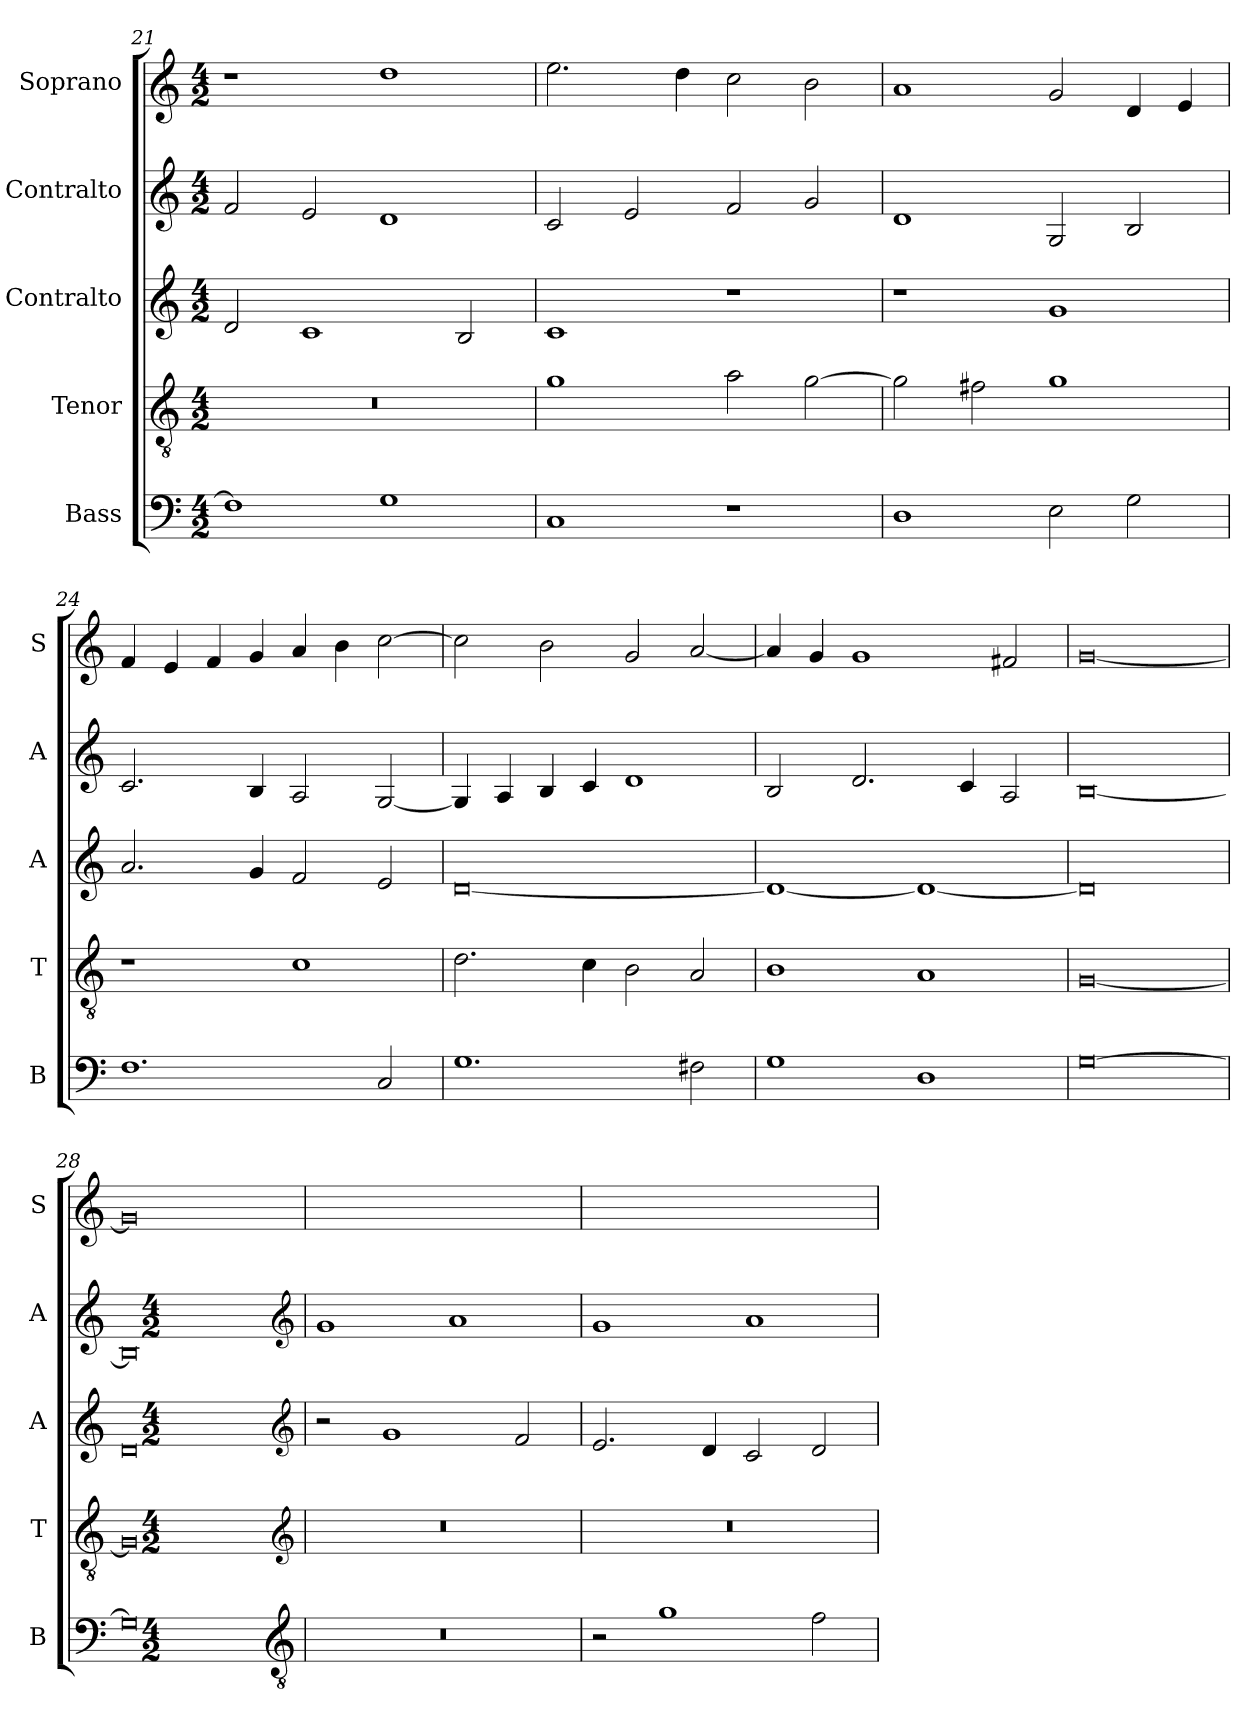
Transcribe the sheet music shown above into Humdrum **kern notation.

**kern	**kern	**kern	**kern	**kern
*part5	*part4	*part3	*part2	*part1
*staff5	*staff4	*staff3	*staff2	*staff1
*I"Bass	*I"Tenor	*I"Contralto	*I"Contralto	*I"Soprano
*I'B	*I'T	*I'A	*I'A	*I'S
*clefF4	*clefGv2	*clefG2	*clefG2	*clefG2
*k[]	*k[]	*k[]	*k[]	*k[]
*G:mix	*G:mix	*G:mix	*G:mix	*G:mix
*M4/2	*M4/2	*M4/2	*M4/2	*M4/2
=21	=21	=21	=21	=21
1F]	0r	2d	2f	1r
.	.	1c	2e	.
1G	.	.	1d	1dd
.	.	2B	.	.
=22	=22	=22	=22	=22
1C	1g	1c	2c	2.ee
.	.	.	2e	.
.	.	.	.	4dd
1r	2a	1r	2f	2cc
.	[2g	.	2g	2b
=23	=23	=23	=23	=23
1D	2g]	1r	1d	1a
.	2f#X	.	.	.
2E	1g	1g	2G	2g
2G	.	.	2B	4d
.	.	.	.	4e
=24	=24	=24	=24	=24
1.F	1r	2.a	2.c	4f
.	.	.	.	4e
.	.	.	.	4f
.	.	4g	4B	4g
.	1c	2f	2A	4a
.	.	.	.	4b
2C	.	2e	[2G	[2cc
=25	=25	=25	=25	=25
1.G	2.d	[0d	4G]	2cc]
.	.	.	4A	.
.	.	.	4B	2b
.	4c	.	4c	.
.	2B	.	1d	2g
2F#X	2A	.	.	[2a
=26	=26	=26	=26	=26
1G	1B	1d_	2B	4a]
.	.	.	.	4g
.	.	.	2.d	1g
1D	1A	1d_	.	.
.	.	.	4c	.
.	.	.	2A	2f#X
=27	=27	=27	=27	=27
[0G	[0G	0d]	[0B	[0g
=28	=28	=28	=28	=28
0G]	0G]	0d	0B]	0g]
*clefGv2	*clefG2	*clefG2	*clefG2	*
*k[]	*k[]	*k[]	*k[]	*
*G:mix	*G:mix	*G:mix	*G:mix	*
*M4/2	*M4/2	*M4/2	*M4/2	*
=29	=29	=29	=29	=29
0r	0r	2r	1g	0ryy
.	.	1g	.	.
.	.	.	1a	.
.	.	2f	.	.
=30	=30	=30	=30	=30
2r	0r	2.e	1g	0ryy
1g	.	.	.	.
.	.	4d	.	.
.	.	2c	1a	.
2f	.	2d	.	.
=	=	=	=	=
*-	*-	*-	*-	*-
